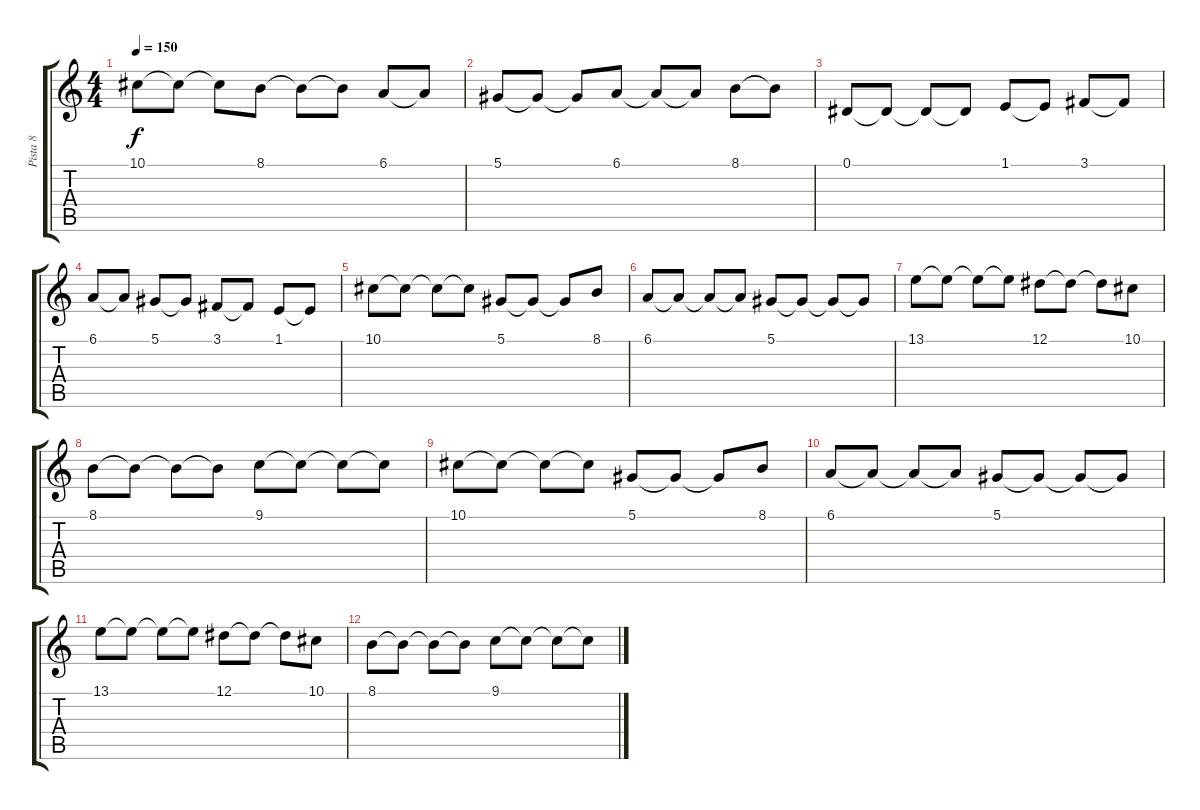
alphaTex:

\track ("Pista 8" "Pista 8") {instrument lead6voice}
\staff {score tabs}
\tuning (Eb4 Bb3 Gb3 Db3 Ab2 Eb2) {hide}
\ts (4 4)
\tempo 150
\clef g2
\ks c
10.1.8{dy f} 10.1{t}.8 10.1{t}.8 8.1.8 8.1{t}.8 8.1{t}.8 6.1.8 6.1{t}.8 |
5.1.8 5.1{t}.8 5.1{t}.8 6.1.8 6.1{t}.8 6.1{t}.8 8.1.8 8.1{t}.8 |
0.1.8 0.1{t}.8 0.1{t}.8 0.1{t}.8 1.1.8 1.1{t}.8 3.1.8 3.1{t}.8 |
6.1.8 6.1{t}.8 5.1.8 5.1{t}.8 3.1.8 3.1{t}.8 1.1.8 1.1{t}.8 |
10.1.8 10.1{t}.8 10.1{t}.8 10.1{t}.8 5.1.8 5.1{t}.8 5.1{t}.8 8.1.8 |
6.1.8 6.1{t}.8 6.1{t}.8 6.1{t}.8 5.1.8 5.1{t}.8 5.1{t}.8 5.1{t}.8 |
13.1.8 13.1{t}.8 13.1{t}.8 13.1{t}.8 12.1.8 12.1{t}.8 12.1{t}.8 10.1.8 |
8.1.8 8.1{t}.8 8.1{t}.8 8.1{t}.8 9.1.8 9.1{t}.8 9.1{t}.8 9.1{t}.8 |
10.1.8 10.1{t}.8 10.1{t}.8 10.1{t}.8 5.1.8 5.1{t}.8 5.1{t}.8 8.1.8 |
6.1.8 6.1{t}.8 6.1{t}.8 6.1{t}.8 5.1.8 5.1{t}.8 5.1{t}.8 5.1{t}.8 |
13.1.8 13.1{t}.8 13.1{t}.8 13.1{t}.8 12.1.8 12.1{t}.8 12.1{t}.8 10.1.8 |
8.1.8 8.1{t}.8 8.1{t}.8 8.1{t}.8 9.1.8 9.1{t}.8 9.1{t}.8 9.1{t}.8
